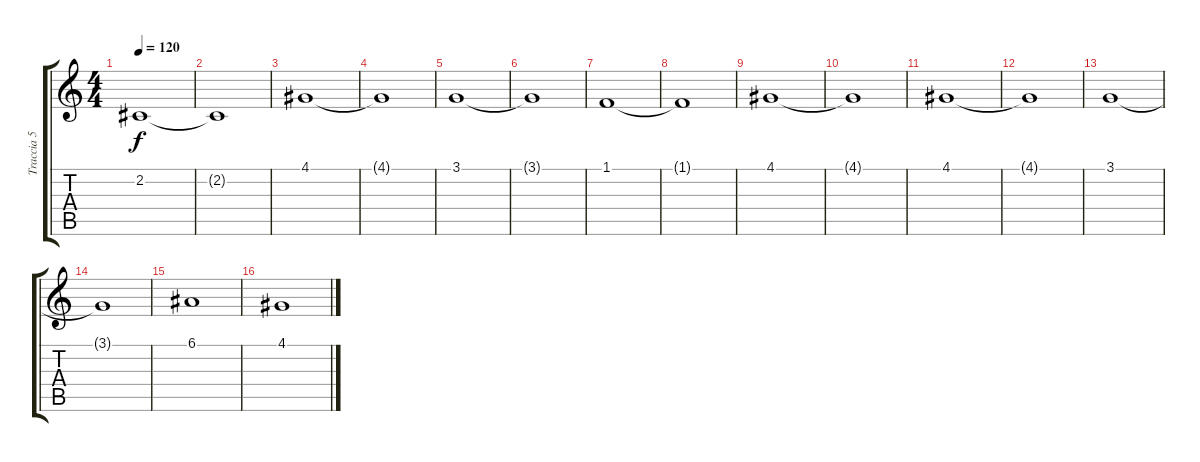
\track ("Traccia 5" "Traccia 5") {instrument trumpet}
\staff {score tabs}
\tuning (E4 B3 G3 D3 A2 E2) {hide}
\ts (4 4)
\tempo 120
\clef g2
\ks c
2.2.1{dy f} |
2.2{t}.1 |
4.1.1 |
4.1{t}.1 |
3.1.1 |
3.1{t}.1 |
1.1.1 |
1.1{t}.1 |
4.1.1 |
4.1{t}.1 |
4.1.1 |
4.1{t}.1 |
3.1.1 |
3.1{t}.1 |
6.1.1 |
4.1.1
